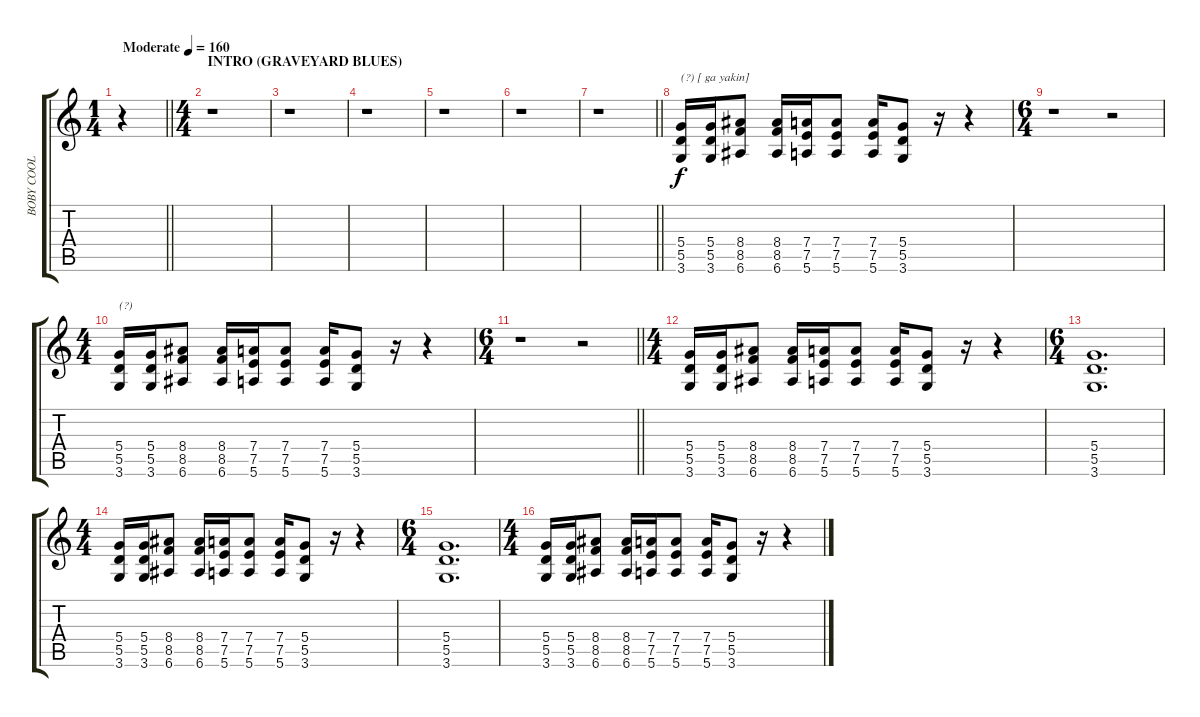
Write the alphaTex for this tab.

\track ("BOBY COOL (1st-overdrive)" "BOBY COOL ") {instrument overdrivenguitar}
\staff {score tabs}
\tuning (E4 B3 G3 D3 A2 E2) {hide}
\ts (1 4)
\tempo (160 "Moderate")
\clef g2
\barLineRight lightlight
\ks c
r.4{dy f instrument overdrivenguitar} |
\ts (4 4)
\section ("" "INTRO (GRAVEYARD BLUES)")
r.1 |
r.1 |
r.1 |
r.1 |
r.1 |
\barLineRight lightlight
r.1 |
(5.4 5.5 3.6).16{txt "(?) [ ga yakin]"} (5.4 5.5 3.6).16 (8.4 8.5 6.6).8 (8.4 8.5 6.6).16 (7.4 7.5 5.6).16 (7.4 7.5 5.6).8 (7.4 7.5 5.6).16 (5.4 5.5 3.6).8 r.16 r.4 |
\ts (6 4)
r.1 r.2 |
\ts (4 4)
(5.4 5.5 3.6).16{txt "(?)"} (5.4 5.5 3.6).16 (8.4 8.5 6.6).8 (8.4 8.5 6.6).16 (7.4 7.5 5.6).16 (7.4 7.5 5.6).8 (7.4 7.5 5.6).16 (5.4 5.5 3.6).8 r.16 r.4 |
\ts (6 4)
\barLineRight lightlight
r.1 r.2 |
\ts (4 4)
(5.4 5.5 3.6).16 (5.4 5.5 3.6).16 (8.4 8.5 6.6).8 (8.4 8.5 6.6).16 (7.4 7.5 5.6).16 (7.4 7.5 5.6).8 (7.4 7.5 5.6).16 (5.4 5.5 3.6).8 r.16 r.4 |
\ts (6 4)
(5.4 5.5 3.6).1{d} |
\ts (4 4)
(5.4 5.5 3.6).16 (5.4 5.5 3.6).16 (8.4 8.5 6.6).8 (8.4 8.5 6.6).16 (7.4 7.5 5.6).16 (7.4 7.5 5.6).8 (7.4 7.5 5.6).16 (5.4 5.5 3.6).8 r.16 r.4 |
\ts (6 4)
(5.4 5.5 3.6).1{d} |
\ts (4 4)
(5.4 5.5 3.6).16 (5.4 5.5 3.6).16 (8.4 8.5 6.6).8 (8.4 8.5 6.6).16 (7.4 7.5 5.6).16 (7.4 7.5 5.6).8 (7.4 7.5 5.6).16 (5.4 5.5 3.6).8 r.16 r.4
